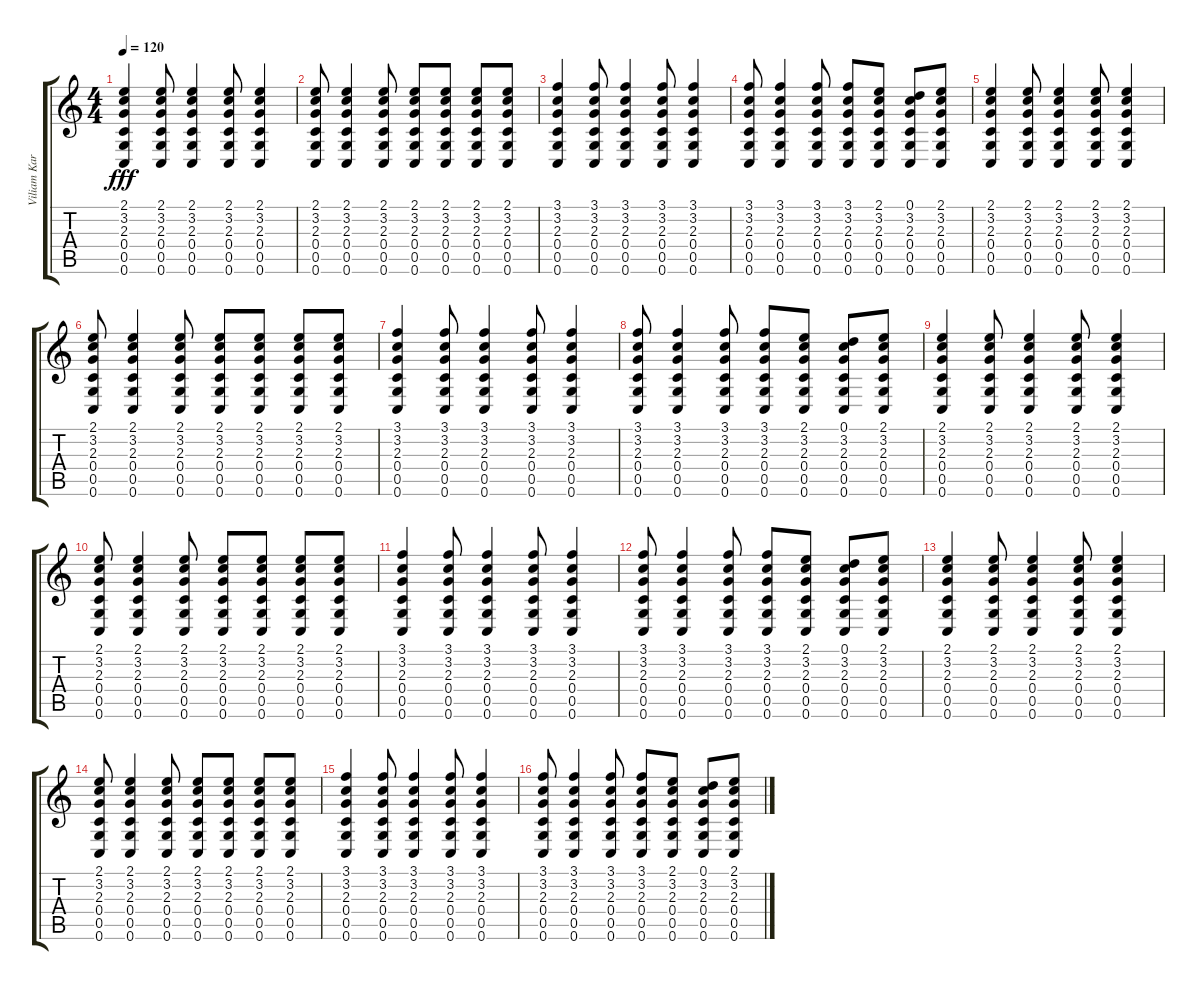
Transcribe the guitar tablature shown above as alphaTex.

\track ("Viliam Karkoska" "Viliam Kar") {instrument electricguitarjazz}
\staff {score tabs}
\tuning (D4 A3 F3 C3 G2 C2) {hide}
\ts (4 4)
\tempo 120
\clef g2
\ks c
(2.1 3.2 2.3 0.4 0.5 0.6).4{dy fff instrument acousticguitarnylon} (2.1 3.2 2.3 0.4 0.5 0.6).8 (2.1 3.2 2.3 0.4 0.5 0.6).4 (2.1 3.2 2.3 0.4 0.5 0.6).8 (2.1 3.2 2.3 0.4 0.5 0.6).4 |
(2.1 3.2 2.3 0.4 0.5 0.6).8 (2.1 3.2 2.3 0.4 0.5 0.6).4 (2.1 3.2 2.3 0.4 0.5 0.6).8 (2.1 3.2 2.3 0.4 0.5 0.6).8 (2.1 3.2 2.3 0.4 0.5 0.6).8 (2.1 3.2 2.3 0.4 0.5 0.6).8 (2.1 3.2 2.3 0.4 0.5 0.6).8 |
(3.1 3.2 2.3 0.4 0.5 0.6).4 (3.1 3.2 2.3 0.4 0.5 0.6).8 (3.1 3.2 2.3 0.4 0.5 0.6).4 (3.1 3.2 2.3 0.4 0.5 0.6).8 (3.1 3.2 2.3 0.4 0.5 0.6).4 |
(3.1 3.2 2.3 0.4 0.5 0.6).8 (3.1 3.2 2.3 0.4 0.5 0.6).4 (3.1 3.2 2.3 0.4 0.5 0.6).8 (3.1 3.2 2.3 0.4 0.5 0.6).8 (2.1 3.2 2.3 0.4 0.5 0.6).8 (0.1 3.2 2.3 0.4 0.5 0.6).8 (2.1 3.2 2.3 0.4 0.5 0.6).8 |
(2.1 3.2 2.3 0.4 0.5 0.6).4 (2.1 3.2 2.3 0.4 0.5 0.6).8 (2.1 3.2 2.3 0.4 0.5 0.6).4 (2.1 3.2 2.3 0.4 0.5 0.6).8 (2.1 3.2 2.3 0.4 0.5 0.6).4 |
(2.1 3.2 2.3 0.4 0.5 0.6).8 (2.1 3.2 2.3 0.4 0.5 0.6).4 (2.1 3.2 2.3 0.4 0.5 0.6).8 (2.1 3.2 2.3 0.4 0.5 0.6).8 (2.1 3.2 2.3 0.4 0.5 0.6).8 (2.1 3.2 2.3 0.4 0.5 0.6).8 (2.1 3.2 2.3 0.4 0.5 0.6).8 |
(3.1 3.2 2.3 0.4 0.5 0.6).4 (3.1 3.2 2.3 0.4 0.5 0.6).8 (3.1 3.2 2.3 0.4 0.5 0.6).4 (3.1 3.2 2.3 0.4 0.5 0.6).8 (3.1 3.2 2.3 0.4 0.5 0.6).4 |
(3.1 3.2 2.3 0.4 0.5 0.6).8 (3.1 3.2 2.3 0.4 0.5 0.6).4 (3.1 3.2 2.3 0.4 0.5 0.6).8 (3.1 3.2 2.3 0.4 0.5 0.6).8 (2.1 3.2 2.3 0.4 0.5 0.6).8 (0.1 3.2 2.3 0.4 0.5 0.6).8 (2.1 3.2 2.3 0.4 0.5 0.6).8 |
(2.1 3.2 2.3 0.4 0.5 0.6).4 (2.1 3.2 2.3 0.4 0.5 0.6).8 (2.1 3.2 2.3 0.4 0.5 0.6).4 (2.1 3.2 2.3 0.4 0.5 0.6).8 (2.1 3.2 2.3 0.4 0.5 0.6).4 |
(2.1 3.2 2.3 0.4 0.5 0.6).8 (2.1 3.2 2.3 0.4 0.5 0.6).4 (2.1 3.2 2.3 0.4 0.5 0.6).8 (2.1 3.2 2.3 0.4 0.5 0.6).8 (2.1 3.2 2.3 0.4 0.5 0.6).8 (2.1 3.2 2.3 0.4 0.5 0.6).8 (2.1 3.2 2.3 0.4 0.5 0.6).8 |
(3.1 3.2 2.3 0.4 0.5 0.6).4{volume 10} (3.1 3.2 2.3 0.4 0.5 0.6).8 (3.1 3.2 2.3 0.4 0.5 0.6).4 (3.1 3.2 2.3 0.4 0.5 0.6).8 (3.1 3.2 2.3 0.4 0.5 0.6).4 |
(3.1 3.2 2.3 0.4 0.5 0.6).8{volume 9} (3.1 3.2 2.3 0.4 0.5 0.6).4 (3.1 3.2 2.3 0.4 0.5 0.6).8 (3.1 3.2 2.3 0.4 0.5 0.6).8 (2.1 3.2 2.3 0.4 0.5 0.6).8 (0.1 3.2 2.3 0.4 0.5 0.6).8 (2.1 3.2 2.3 0.4 0.5 0.6).8 |
(2.1 3.2 2.3 0.4 0.5 0.6).4{volume 8} (2.1 3.2 2.3 0.4 0.5 0.6).8 (2.1 3.2 2.3 0.4 0.5 0.6).4 (2.1 3.2 2.3 0.4 0.5 0.6).8 (2.1 3.2 2.3 0.4 0.5 0.6).4 |
(2.1 3.2 2.3 0.4 0.5 0.6).8{volume 7} (2.1 3.2 2.3 0.4 0.5 0.6).4 (2.1 3.2 2.3 0.4 0.5 0.6).8 (2.1 3.2 2.3 0.4 0.5 0.6).8 (2.1 3.2 2.3 0.4 0.5 0.6).8 (2.1 3.2 2.3 0.4 0.5 0.6).8 (2.1 3.2 2.3 0.4 0.5 0.6).8 |
(3.1 3.2 2.3 0.4 0.5 0.6).4{volume 6} (3.1 3.2 2.3 0.4 0.5 0.6).8 (3.1 3.2 2.3 0.4 0.5 0.6).4 (3.1 3.2 2.3 0.4 0.5 0.6).8 (3.1 3.2 2.3 0.4 0.5 0.6).4 |
(3.1 3.2 2.3 0.4 0.5 0.6).8{volume 5} (3.1 3.2 2.3 0.4 0.5 0.6).4 (3.1 3.2 2.3 0.4 0.5 0.6).8 (3.1 3.2 2.3 0.4 0.5 0.6).8 (2.1 3.2 2.3 0.4 0.5 0.6).8 (0.1 3.2 2.3 0.4 0.5 0.6).8 (2.1 3.2 2.3 0.4 0.5 0.6).8
